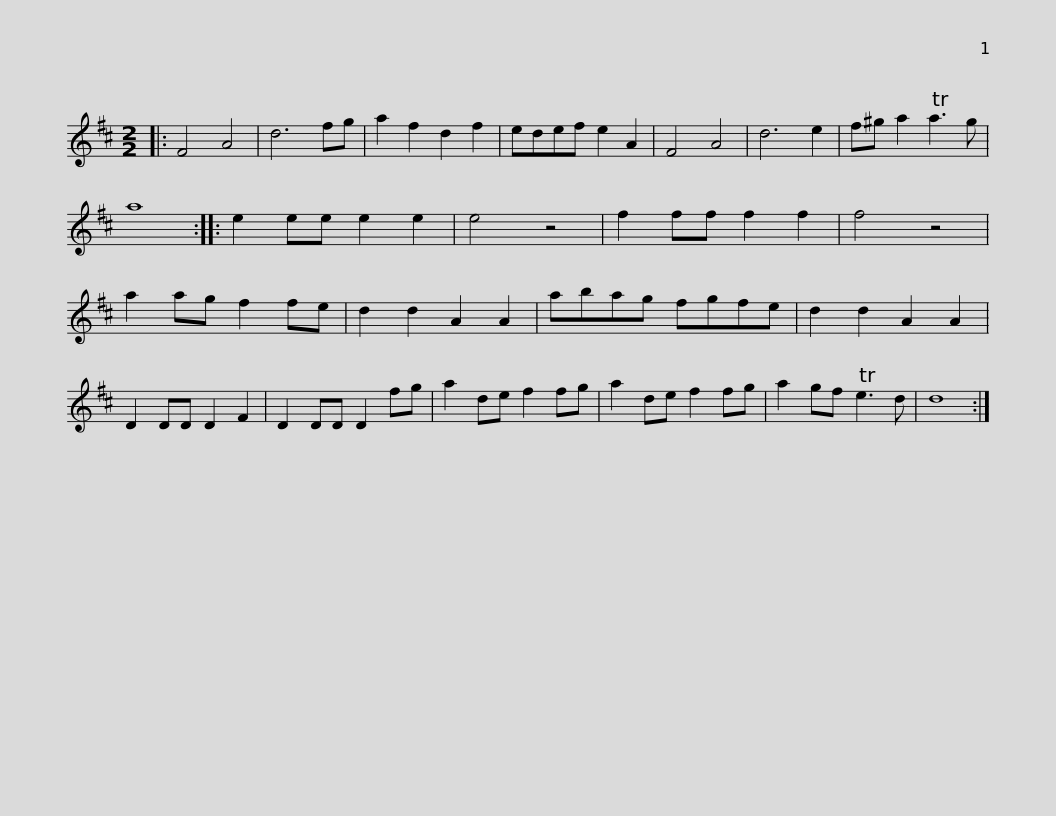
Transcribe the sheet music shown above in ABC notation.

X:1
L:1/8
M:2/2
I:linebreak $
K:D
V:1 treble
V:1
|: F4 A4 | d6 fg | a2 f2 d2 f2 | edef e2 A2 | F4 A4 | %5
 d6 e2 | f^g a2 Ta3 g | a8 :: e2 ee e2 e2 | e4 z4 |$ %10
 f2 ff f2 f2 | f4 z4 | a2 ag f2 fe | d2 d2 A2 A2 | abag fgfe | %15
 d2 d2 A2 A2 | D2 DD D2 F2 | D2 DD D2 fg |$ a2 de f2 fg | a2 de f2 fg | %20
 a2 gf Te3 d | d8 :| %22
